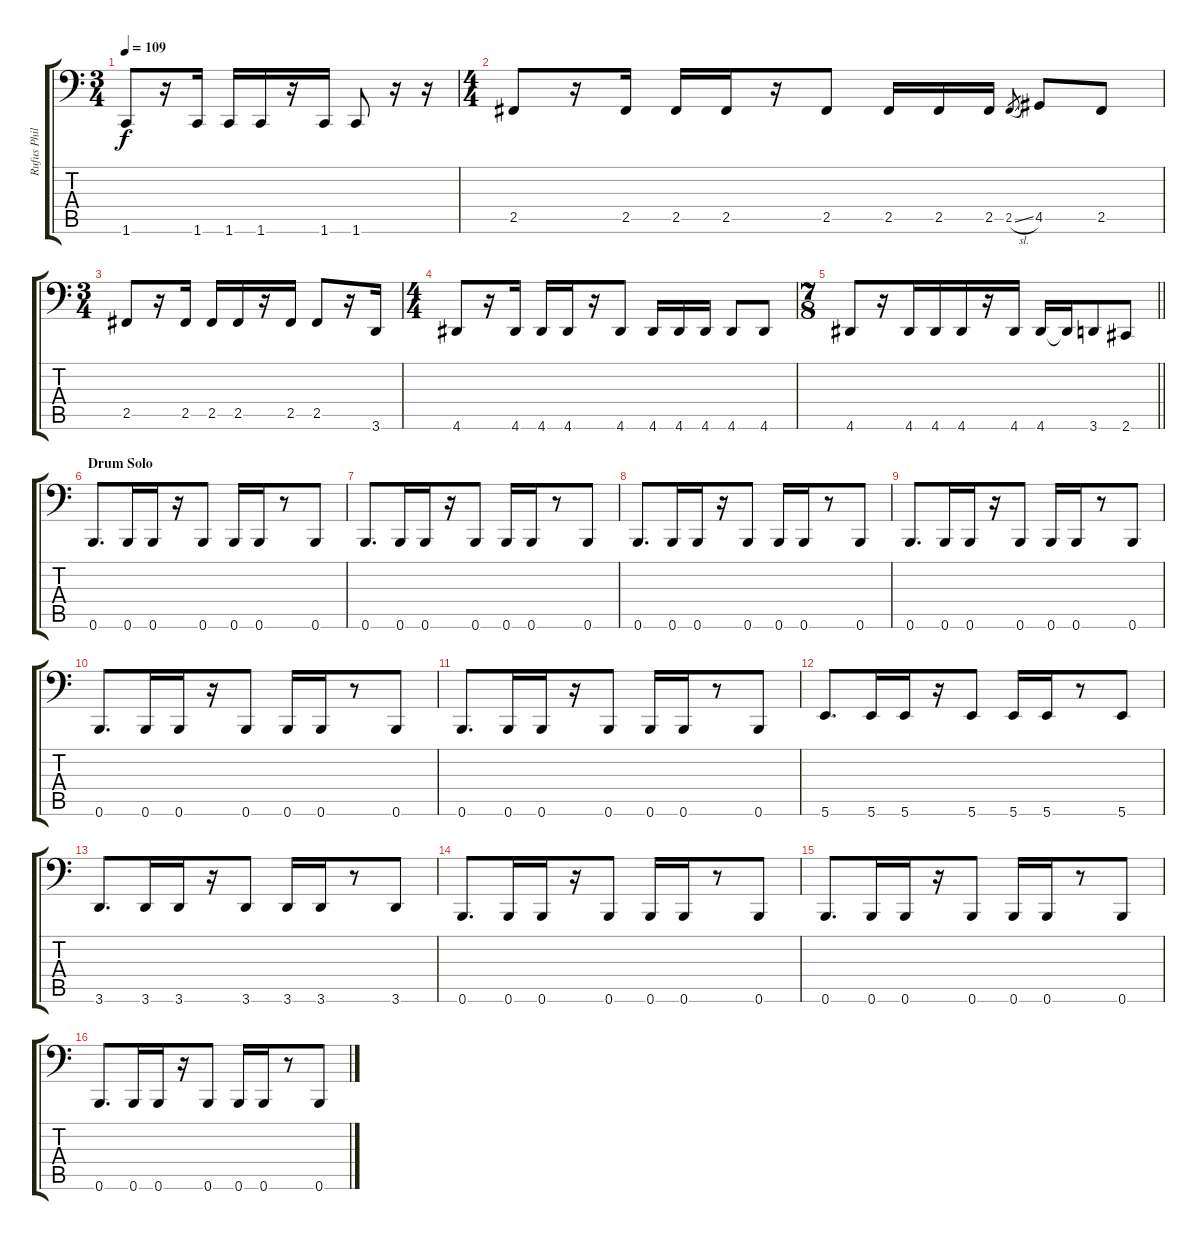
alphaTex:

\track ("Rufus Philpot" "Rufus Phil") {instrument electricbassfinger}
\staff {score tabs}
\tuning (C3 G2 D2 A1 E1 B0) {hide}
\ts (3 4)
\tempo 109
\clef f4
\ks c
1.6.8{dy f} r.16 1.6.16 1.6.16 1.6.16 r.16 1.6.16 1.6.8 r.16 r.16 |
\ts (4 4)
2.5.8 r.16 2.5.16 2.5.16 2.5.16 r.16 2.5.8 2.5.16 2.5.16 2.5.16 2.5{sl}.8{gr} 4.5.8 2.5.8 |
\ts (3 4)
2.5.8 r.16 2.5.16 2.5.16 2.5.16 r.16 2.5.16 2.5.8 r.16 3.6.16 |
\ts (4 4)
4.6.8 r.16 4.6.16 4.6.16 4.6.16 r.16 4.6.8 4.6.16 4.6.16 4.6.16 4.6.8 4.6.8 |
\ts (7 8)
\barLineRight lightlight
4.6.8 r.16 4.6.16 4.6.16 4.6.16 r.16 4.6.16 4.6.16 4.6{t}.16 3.6.8 2.6.8 |
\section ("" "Drum Solo")
0.6.8{d} 0.6.16 0.6.16 r.16 0.6.8 0.6.16 0.6.16 r.8 0.6.8 |
0.6.8{d} 0.6.16 0.6.16 r.16 0.6.8 0.6.16 0.6.16 r.8 0.6.8 |
0.6.8{d} 0.6.16 0.6.16 r.16 0.6.8 0.6.16 0.6.16 r.8 0.6.8 |
0.6.8{d} 0.6.16 0.6.16 r.16 0.6.8 0.6.16 0.6.16 r.8 0.6.8 |
0.6.8{d} 0.6.16 0.6.16 r.16 0.6.8 0.6.16 0.6.16 r.8 0.6.8 |
0.6.8{d} 0.6.16 0.6.16 r.16 0.6.8 0.6.16 0.6.16 r.8 0.6.8 |
5.6.8{d} 5.6.16 5.6.16 r.16 5.6.8 5.6.16 5.6.16 r.8 5.6.8 |
3.6.8{d} 3.6.16 3.6.16 r.16 3.6.8 3.6.16 3.6.16 r.8 3.6.8 |
0.6.8{d} 0.6.16 0.6.16 r.16 0.6.8 0.6.16 0.6.16 r.8 0.6.8 |
0.6.8{d} 0.6.16 0.6.16 r.16 0.6.8 0.6.16 0.6.16 r.8 0.6.8 |
0.6.8{d} 0.6.16 0.6.16 r.16 0.6.8 0.6.16 0.6.16 r.8 0.6.8
